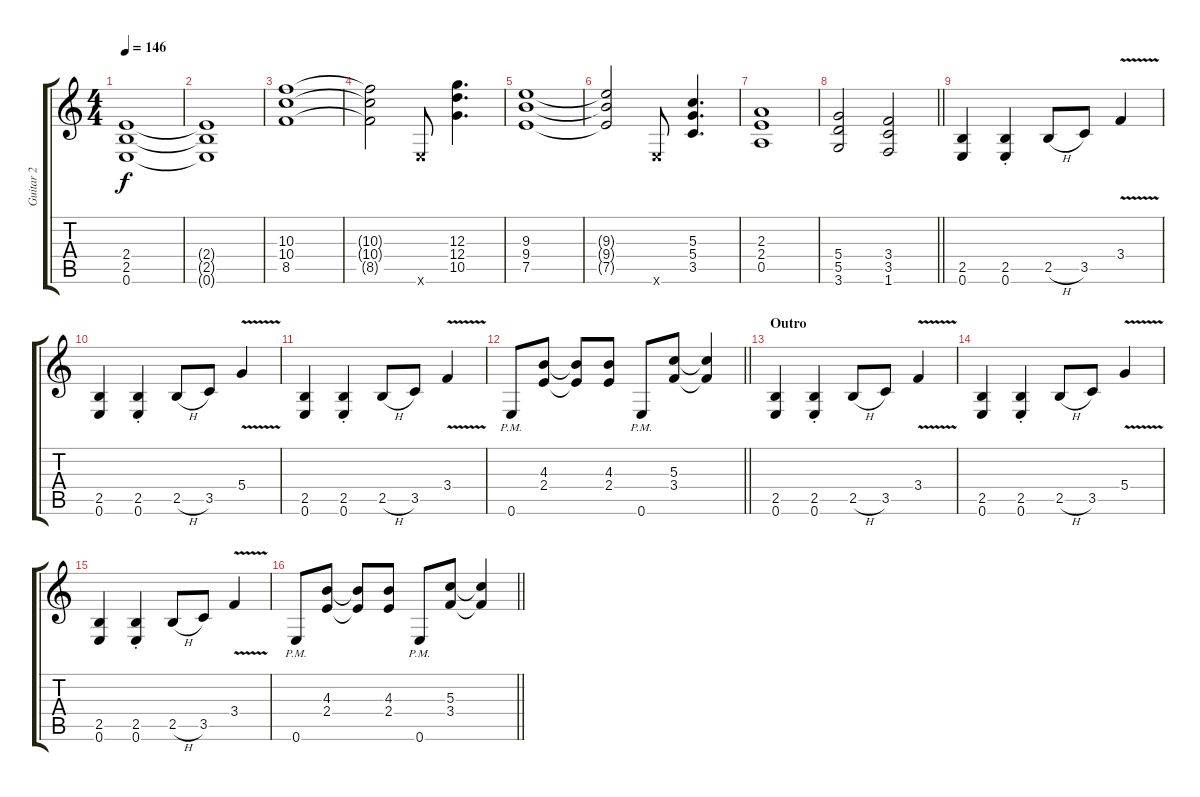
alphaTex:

\track ("Guitar 2" "Guitar 2") {instrument distortionguitar}
\staff {score tabs}
\tuning (E4 B3 G3 D3 A2 E2) {hide}
\ts (4 4)
\tempo 146
\clef g2
\ks c
(2.4 2.5 0.6).1{dy f} |
(2.4{t} 2.5{t} 0.6{t}).1 |
(10.3 10.4 8.5).1 |
(10.3{t} 10.4{t} 8.5{t}).2 0.6{x}.8 (12.3 12.4 10.5).4{d} |
(9.3 9.4 7.5).1 |
(9.3{t} 9.4{t} 7.5{t}).2 0.6{x}.8 (5.3 5.4 3.5).4{d} |
(2.3 2.4 0.5).1 |
\barLineRight lightlight
(5.4 5.5 3.6).2 (3.4 3.5 1.6).2 |
(2.5 0.6).4 (2.5{st} 0.6{st}).4 2.5{h}.8 3.5.8 3.4{v}.4 |
(2.5 0.6).4 (2.5{st} 0.6{st}).4 2.5{h}.8 3.5.8 5.4{v}.4 |
(2.5 0.6).4 (2.5{st} 0.6{st}).4 2.5{h}.8 3.5.8 3.4{v}.4 |
\barLineRight lightlight
0.6{pm}.8 (4.3 2.4).8 (4.3{t} 2.4{t}).8 (4.3 2.4).8 0.6{pm}.8 (5.3 3.4).8 (5.3{t} 3.4{t}).4 |
\section ("" "Outro")
(2.5 0.6).4 (2.5{st} 0.6{st}).4 2.5{h}.8 3.5.8 3.4{v}.4 |
(2.5 0.6).4 (2.5{st} 0.6{st}).4 2.5{h}.8 3.5.8 5.4{v}.4 |
(2.5 0.6).4 (2.5{st} 0.6{st}).4 2.5{h}.8 3.5.8 3.4{v}.4 |
\barLineRight lightlight
0.6{pm}.8 (4.3 2.4).8 (4.3{t} 2.4{t}).8 (4.3 2.4).8 0.6{pm}.8 (5.3 3.4).8 (5.3{t} 3.4{t}).4
